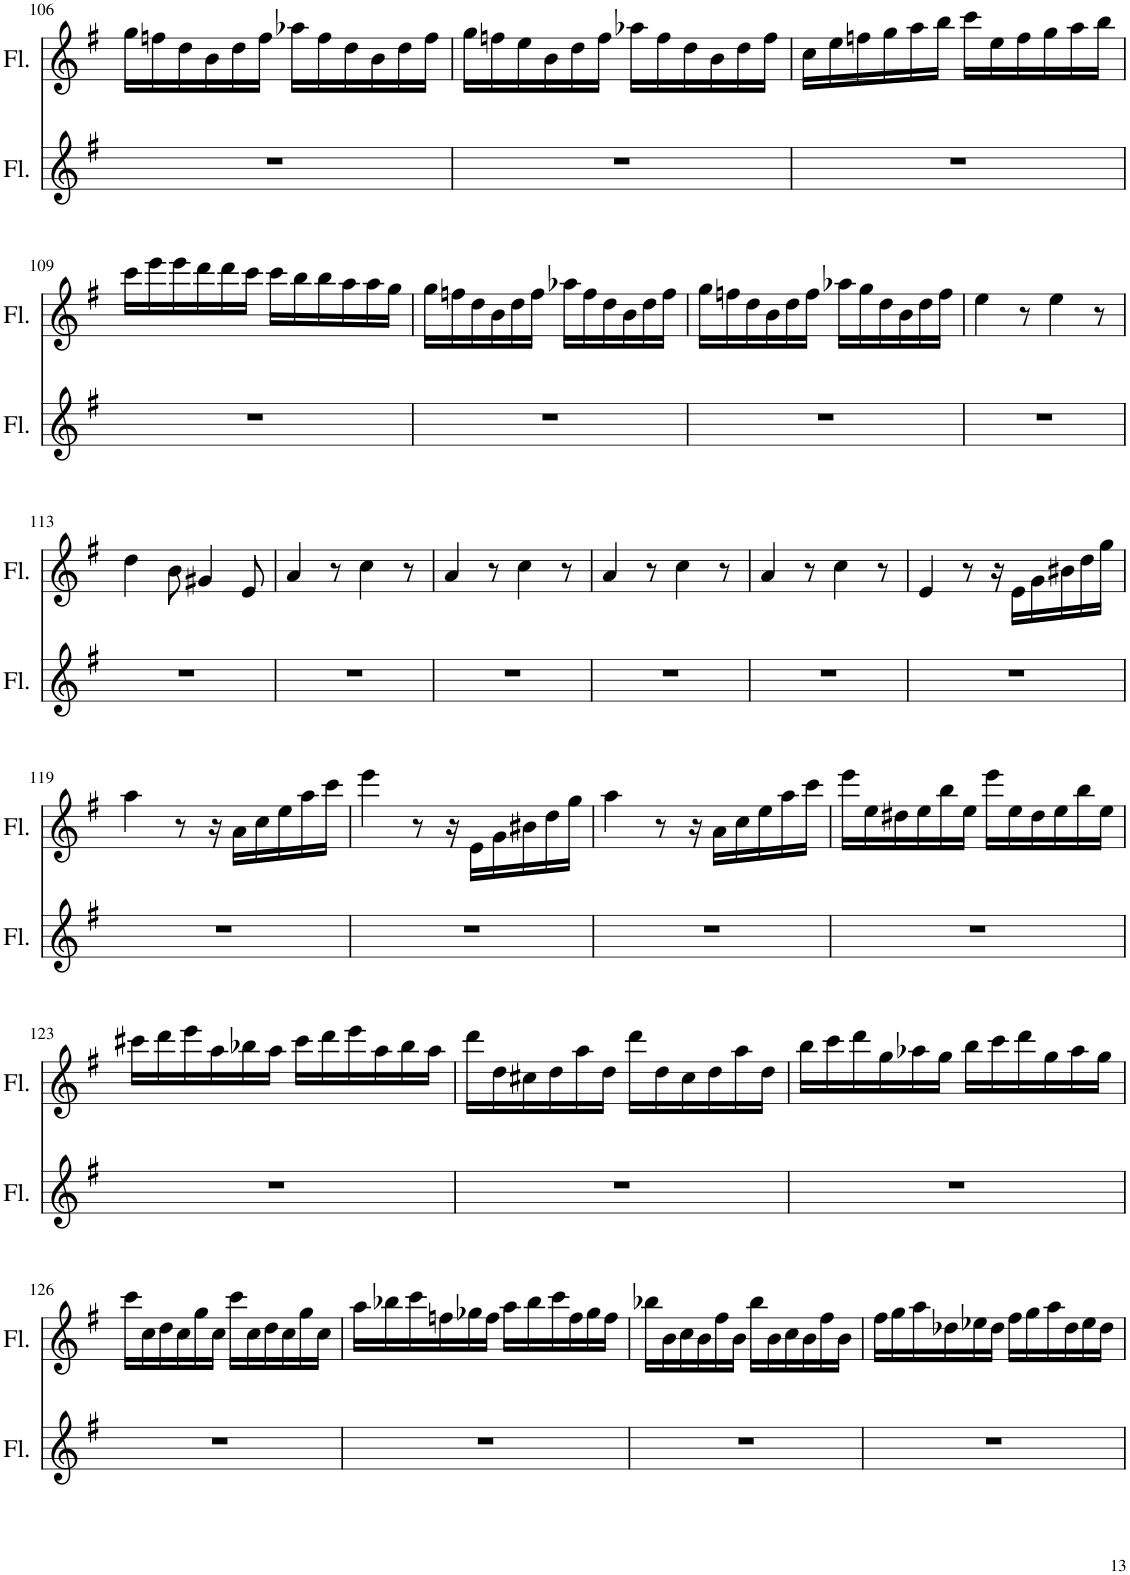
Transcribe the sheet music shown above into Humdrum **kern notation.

**kern	**kern
*part2	*part1
*staff2	*staff1
*I"Flöte	*I"Flöte
*I'Fl.	*I'Fl.
!!LO:PB:g=z
*clefG2	*clefG2
*k[f#]	*k[f#]
*M6/8	*M6/8
=106	=106
2.r	16gg\LL
.	16ffn\
.	16dd\
.	16b\
.	16dd\
.	16ff\JJ
.	16aa-X\LL
.	16ff\
.	16dd\
.	16b\
.	16dd\
.	16ff\JJ
=107	=107
2.r	16gg\LL
.	16ffn\
.	16ee\
.	16b\
.	16dd\
.	16ff\JJ
.	16aa-X\LL
.	16ff\
.	16dd\
.	16b\
.	16dd\
.	16ff\JJ
=108	=108
2.r	16cc\LL
.	16ee\
.	16ffn\
.	16gg\
.	16aa\
.	16bb\JJ
.	16ccc\LL
.	16ee\
.	16ff\
.	16gg\
.	16aa\
.	16bb\JJ
!!LO:LB:g=z
=109	=109
2.r	16ccc\LL
.	16eee\
.	16eee\
.	16ddd\
.	16ddd\
.	16ccc\JJ
.	16ccc\LL
.	16bb\
.	16bb\
.	16aa\
.	16aa\
.	16gg\JJ
=110	=110
2.r	16gg\LL
.	16ffn\
.	16dd\
.	16b\
.	16dd\
.	16ff\JJ
.	16aa-X\LL
.	16ff\
.	16dd\
.	16b\
.	16dd\
.	16ff\JJ
=111	=111
2.r	16gg\LL
.	16ffn\
.	16dd\
.	16b\
.	16dd\
.	16ff\JJ
.	16aa-X\LL
.	16gg\
.	16dd\
.	16b\
.	16dd\
.	16ff\JJ
=112	=112
2.r	4ee\
.	8r
.	4ee\
.	8r
!!LO:LB:g=z
=113	=113
2.r	4dd\
.	8b\
.	4g#X/
.	8e/
=114	=114
2.r	4a/
.	8r
.	4cc\
.	8r
=115	=115
2.r	4a/
.	8r
.	4cc\
.	8r
=116	=116
2.r	4a/
.	8r
.	4cc\
.	8r
=117	=117
2.r	4a/
.	8r
.	4cc\
.	8r
=118	=118
2.r	4e/
.	8r
.	16r
.	16e\LL
.	16g\
.	16b#X\
.	16dd\
.	16gg\JJ
!!LO:LB:g=z
=119	=119
2.r	4aa\
.	8r
.	16r
.	16a\LL
.	16cc\
.	16ee\
.	16aa\
.	16ccc\JJ
=120	=120
2.r	4eee\
.	8r
.	16r
.	16e\LL
.	16g\
.	16b#X\
.	16dd\
.	16gg\JJ
=121	=121
2.r	4aa\
.	8r
.	16r
.	16a\LL
.	16cc\
.	16ee\
.	16aa\
.	16ccc\JJ
=122	=122
2.r	16eee\LL
.	16ee\
.	16dd#X\
.	16ee\
.	16bb\
.	16ee\JJ
.	16eee\LL
.	16ee\
.	16dd#\
.	16ee\
.	16bb\
.	16ee\JJ
!!LO:LB:g=z
=123	=123
2.r	16ccc#X\LL
.	16ddd\
.	16eee\
.	16aa\
.	16bb-X\
.	16aa\JJ
.	16ccc#\LL
.	16ddd\
.	16eee\
.	16aa\
.	16bb-\
.	16aa\JJ
=124	=124
2.r	16ddd\LL
.	16dd\
.	16cc#X\
.	16dd\
.	16aa\
.	16dd\JJ
.	16ddd\LL
.	16dd\
.	16cc#\
.	16dd\
.	16aa\
.	16dd\JJ
=125	=125
2.r	16bb\LL
.	16ccc\
.	16ddd\
.	16gg\
.	16aa-X\
.	16gg\JJ
.	16bb\LL
.	16ccc\
.	16ddd\
.	16gg\
.	16aa-\
.	16gg\JJ
!!LO:LB:g=z
=126	=126
2.r	16ccc\LL
.	16cc\
.	16dd\
.	16cc\
.	16gg\
.	16cc\JJ
.	16ccc\LL
.	16cc\
.	16dd\
.	16cc\
.	16gg\
.	16cc\JJ
=127	=127
2.r	16aa\LL
.	16bb-X\
.	16ccc\
.	16ffn\
.	16gg-X\
.	16ff\JJ
.	16aa\LL
.	16bb-\
.	16ccc\
.	16ff\
.	16gg-\
.	16ff\JJ
=128	=128
2.r	16bb-X\LL
.	16b\
.	16cc\
.	16b\
.	16ff#\
.	16b\JJ
.	16bb-\LL
.	16b\
.	16cc\
.	16b\
.	16ff#\
.	16b\JJ
=129	=129
2.r	16ff#\LL
.	16gg\
.	16aa\
.	16dd-X\
.	16ee-X\
.	16dd-\JJ
.	16ff#\LL
.	16gg\
.	16aa\
.	16dd-\
.	16ee-\
.	16dd-\JJ
=	=
*-	*-
